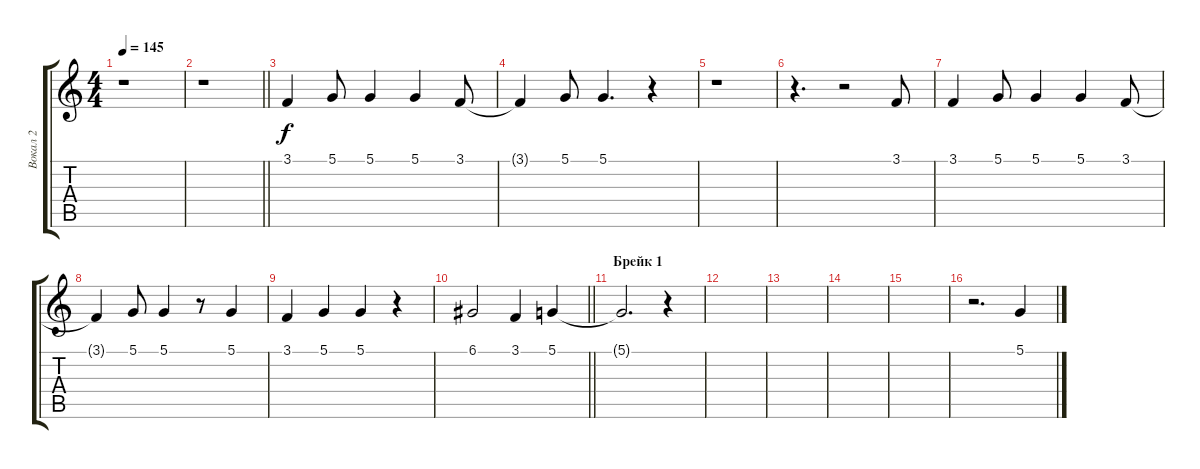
\track ("Вокал 2" "Вокал 2") {instrument englishhorn}
\staff {score tabs}
\tuning (D4 A3 F3 C3 G2 D2) {hide}
\ts (4 4)
\tempo 145
\clef g2
\ks c
r.1{dy f} |
\barLineRight lightlight
r.1 |
3.1.4 5.1.8 5.1.4 5.1.4 3.1.8 |
3.1{t}.4 5.1.8 5.1.4{d} r.4 |
r.1 |
r.4{d} r.2 3.1.8 |
3.1.4 5.1.8 5.1.4 5.1.4 3.1.8 |
3.1{t}.4 5.1.8 5.1.4 r.8 5.1.4 |
3.1.4 5.1.4 5.1.4 r.4 |
\barLineRight lightlight
6.1.2 3.1.4 5.1.4 |
\section ("" "Брейк 1")
5.1{t}.2{d} r.4 |
|
|
|
|
r.2{d} 5.1.4
